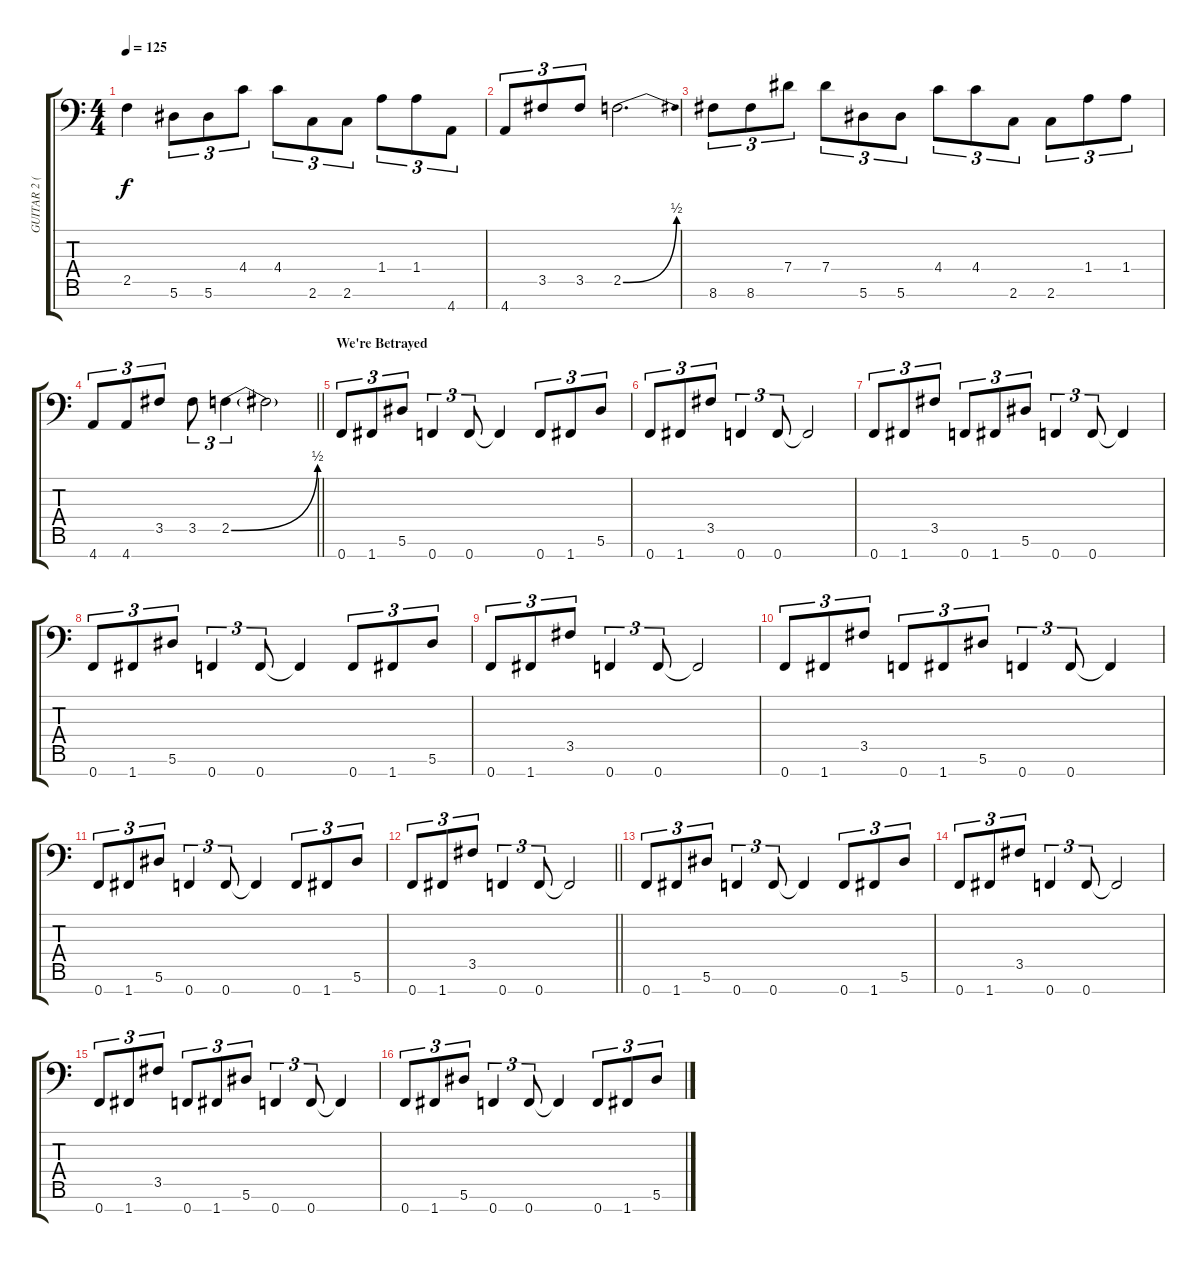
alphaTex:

\track ("GUITAR 2 (Marten Hagstrom)" "GUITAR 2 (") {instrument distortionguitar}
\staff {score tabs}
\tuning (Bb3 F3 Db3 Ab2 Eb2 Bb1 F1) {hide}
\ts (4 4)
\tempo 125
\clef f4
\ks c
2.5{t}.4{dy f} 5.6.8{tu (3 2)} 5.6.8{tu (3 2)} 4.4.8{tu (3 2)} 4.4.8{tu (3 2)} 2.6.8{tu (3 2)} 2.6.8{tu (3 2)} 1.4.8{tu (3 2)} 1.4.8{tu (3 2)} 4.7.8{tu (3 2)} |
4.7.8{tu (3 2)} 3.5.8{tu (3 2)} 3.5.8{tu (3 2)} 2.5{be (bend 0 0 60 2)}.2{d} |
8.6.8{tu (3 2)} 8.6.8{tu (3 2)} 7.4.8{tu (3 2)} 7.4.8{tu (3 2)} 5.6.8{tu (3 2)} 5.6.8{tu (3 2)} 4.4.8{tu (3 2)} 4.4.8{tu (3 2)} 2.6.8{tu (3 2)} 2.6.8{tu (3 2)} 1.4.8{tu (3 2)} 1.4.8{tu (3 2)} |
\barLineRight lightlight
4.7.8{tu (3 2)} 4.7.8{tu (3 2)} 3.5.8{tu (3 2)} 3.5.8{tu (3 2)} 2.5{be (bend 0 0 60 2)}.4{tu (3 2)} 2.5{t}.2 |
\section ("" "We're Betrayed")
0.7.8{tu (3 2)} 1.7.8{tu (3 2)} 5.6.8{tu (3 2)} 0.7.4{tu (3 2)} 0.7.8{tu (3 2)} 0.7{t}.4 0.7.8{tu (3 2)} 1.7.8{tu (3 2)} 5.6.8{tu (3 2)} |
0.7.8{tu (3 2)} 1.7.8{tu (3 2)} 3.5.8{tu (3 2)} 0.7.4{tu (3 2)} 0.7.8{tu (3 2)} 0.7{t}.2 |
0.7.8{tu (3 2)} 1.7.8{tu (3 2)} 3.5.8{tu (3 2)} 0.7.8{tu (3 2)} 1.7.8{tu (3 2)} 5.6.8{tu (3 2)} 0.7.4{tu (3 2)} 0.7.8{tu (3 2)} 0.7{t}.4 |
0.7.8{tu (3 2)} 1.7.8{tu (3 2)} 5.6.8{tu (3 2)} 0.7.4{tu (3 2)} 0.7.8{tu (3 2)} 0.7{t}.4 0.7.8{tu (3 2)} 1.7.8{tu (3 2)} 5.6.8{tu (3 2)} |
0.7.8{tu (3 2)} 1.7.8{tu (3 2)} 3.5.8{tu (3 2)} 0.7.4{tu (3 2)} 0.7.8{tu (3 2)} 0.7{t}.2 |
0.7.8{tu (3 2)} 1.7.8{tu (3 2)} 3.5.8{tu (3 2)} 0.7.8{tu (3 2)} 1.7.8{tu (3 2)} 5.6.8{tu (3 2)} 0.7.4{tu (3 2)} 0.7.8{tu (3 2)} 0.7{t}.4 |
0.7.8{tu (3 2)} 1.7.8{tu (3 2)} 5.6.8{tu (3 2)} 0.7.4{tu (3 2)} 0.7.8{tu (3 2)} 0.7{t}.4 0.7.8{tu (3 2)} 1.7.8{tu (3 2)} 5.6.8{tu (3 2)} |
\barLineRight lightlight
0.7.8{tu (3 2)} 1.7.8{tu (3 2)} 3.5.8{tu (3 2)} 0.7.4{tu (3 2)} 0.7.8{tu (3 2)} 0.7{t}.2 |
0.7.8{tu (3 2)} 1.7.8{tu (3 2)} 5.6.8{tu (3 2)} 0.7.4{tu (3 2)} 0.7.8{tu (3 2)} 0.7{t}.4 0.7.8{tu (3 2)} 1.7.8{tu (3 2)} 5.6.8{tu (3 2)} |
0.7.8{tu (3 2)} 1.7.8{tu (3 2)} 3.5.8{tu (3 2)} 0.7.4{tu (3 2)} 0.7.8{tu (3 2)} 0.7{t}.2 |
0.7.8{tu (3 2)} 1.7.8{tu (3 2)} 3.5.8{tu (3 2)} 0.7.8{tu (3 2)} 1.7.8{tu (3 2)} 5.6.8{tu (3 2)} 0.7.4{tu (3 2)} 0.7.8{tu (3 2)} 0.7{t}.4 |
0.7.8{tu (3 2)} 1.7.8{tu (3 2)} 5.6.8{tu (3 2)} 0.7.4{tu (3 2)} 0.7.8{tu (3 2)} 0.7{t}.4 0.7.8{tu (3 2)} 1.7.8{tu (3 2)} 5.6.8{tu (3 2)}
